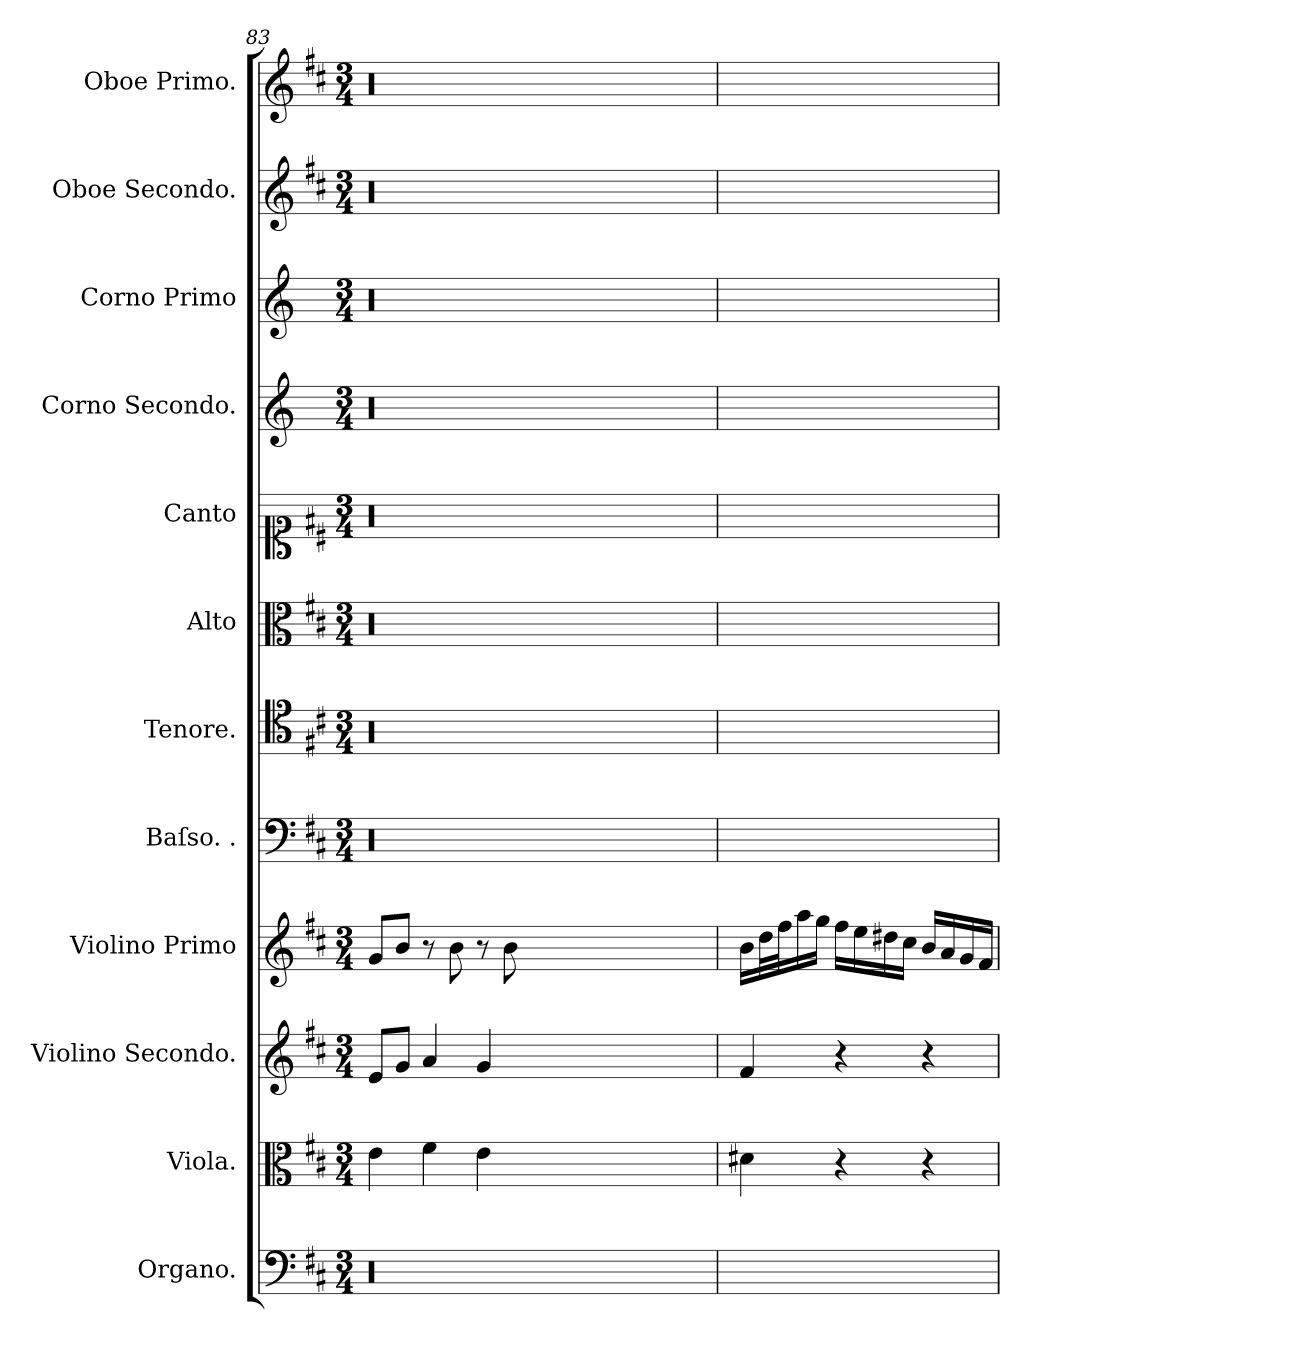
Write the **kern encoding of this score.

**kern	**kern	**kern	**kern	**kern	**kern	**kern	**kern	**kern	**kern	**kern	**kern
*part12	*part11	*part10	*part9	*part8	*part7	*part6	*part5	*part4	*part3	*part2	*part1
*staff12	*staff11	*staff10	*staff9	*staff8	*staff7	*staff6	*staff5	*staff4	*staff3	*staff2	*staff1
*I"Organo.	*I"Viola.	*I"Violino Secondo.	*I"Violino Primo	*I"Baſso. .	*I"Tenore.	*I"Alto	*I"Canto	*I"Corno Secondo.	*I"Corno Primo	*I"Oboe Secondo.	*I"Oboe Primo.
*I'org	*I'vla	*I'vl 2	*I'vl 1	*I'B	*I'T	*I'A	*	*I'cor 2	*I'cor 1	*I'ob 2	*I'ob 1
*clefF4	*clefC3	*clefG2	*clefG2	*clefF4	*clefC4	*clefC3	*clefC1	*clefG2	*clefG2	*clefG2	*clefG2
*	*	*	*	*	*	*	*	*ITrd6c10	*ITrd6c10	*	*
*k[f#c#]	*k[f#c#]	*k[f#c#]	*k[f#c#]	*k[f#c#]	*k[f#c#]	*k[f#c#]	*k[f#c#]	*k[f#c#]	*k[f#c#]	*k[f#c#]	*k[f#c#]
*M3/4	*M3/4	*M3/4	*M3/4	*M3/4	*M3/4	*M3/4	*M3/4	*M3/4	*M3/4	*M3/4	*M3/4
=83	=83	=83	=83	=83	=83	=83	=83	=83	=83	=83	=83
!LO:N:vis=00	!	!	!	!LO:N:vis=00	!LO:N:vis=00	!LO:N:vis=00	!LO:N:vis=00	!LO:N:vis=00	!LO:N:vis=00	!LO:N:vis=00	!LO:N:vis=00
0.r	4e\	8e/L	8g/L	0.r	0.r	0.r	0.r	0.r	0.r	0.r	0.r
.	.	8g/J	8b/J	.	.	.	.	.	.	.	.
.	4f#\	4a/	8r	.	.	.	.	.	.	.	.
.	.	.	8b\	.	.	.	.	.	.	.	.
.	4e\	4g/	8r	.	.	.	.	.	.	.	.
.	.	.	8b\	.	.	.	.	.	.	.	.
.	0ryy	0ryy	0ryy	.	.	.	.	.	.	.	.
.	4ryy	4ryy	4ryy	.	.	.	.	.	.	.	.
=84	=84	=84	=84	=84	=84	=84	=84	=84	=84	=84	=84
2.ryy	4d#X\	4f#/	16b\LL	2.ryy	2.ryy	2.ryy	2.ryy	2.ryy	2.ryy	2.ryy	2.ryy
.	.	.	32dd\L	.	.	.	.	.	.	.	.
.	.	.	32ff#\J	.	.	.	.	.	.	.	.
.	.	.	16aa\	.	.	.	.	.	.	.	.
.	.	.	16gg\JJ	.	.	.	.	.	.	.	.
.	4r	4r	16ff#\LL	.	.	.	.	.	.	.	.
.	.	.	16ee\	.	.	.	.	.	.	.	.
.	.	.	16dd#X\	.	.	.	.	.	.	.	.
.	.	.	16cc#\JJ	.	.	.	.	.	.	.	.
.	4r	4r	16b/LL	.	.	.	.	.	.	.	.
.	.	.	16a/	.	.	.	.	.	.	.	.
.	.	.	16g/	.	.	.	.	.	.	.	.
.	.	.	16f#/JJ	.	.	.	.	.	.	.	.
=	=	=	=	=	=	=	=	=	=	=	=
*-	*-	*-	*-	*-	*-	*-	*-	*-	*-	*-	*-
